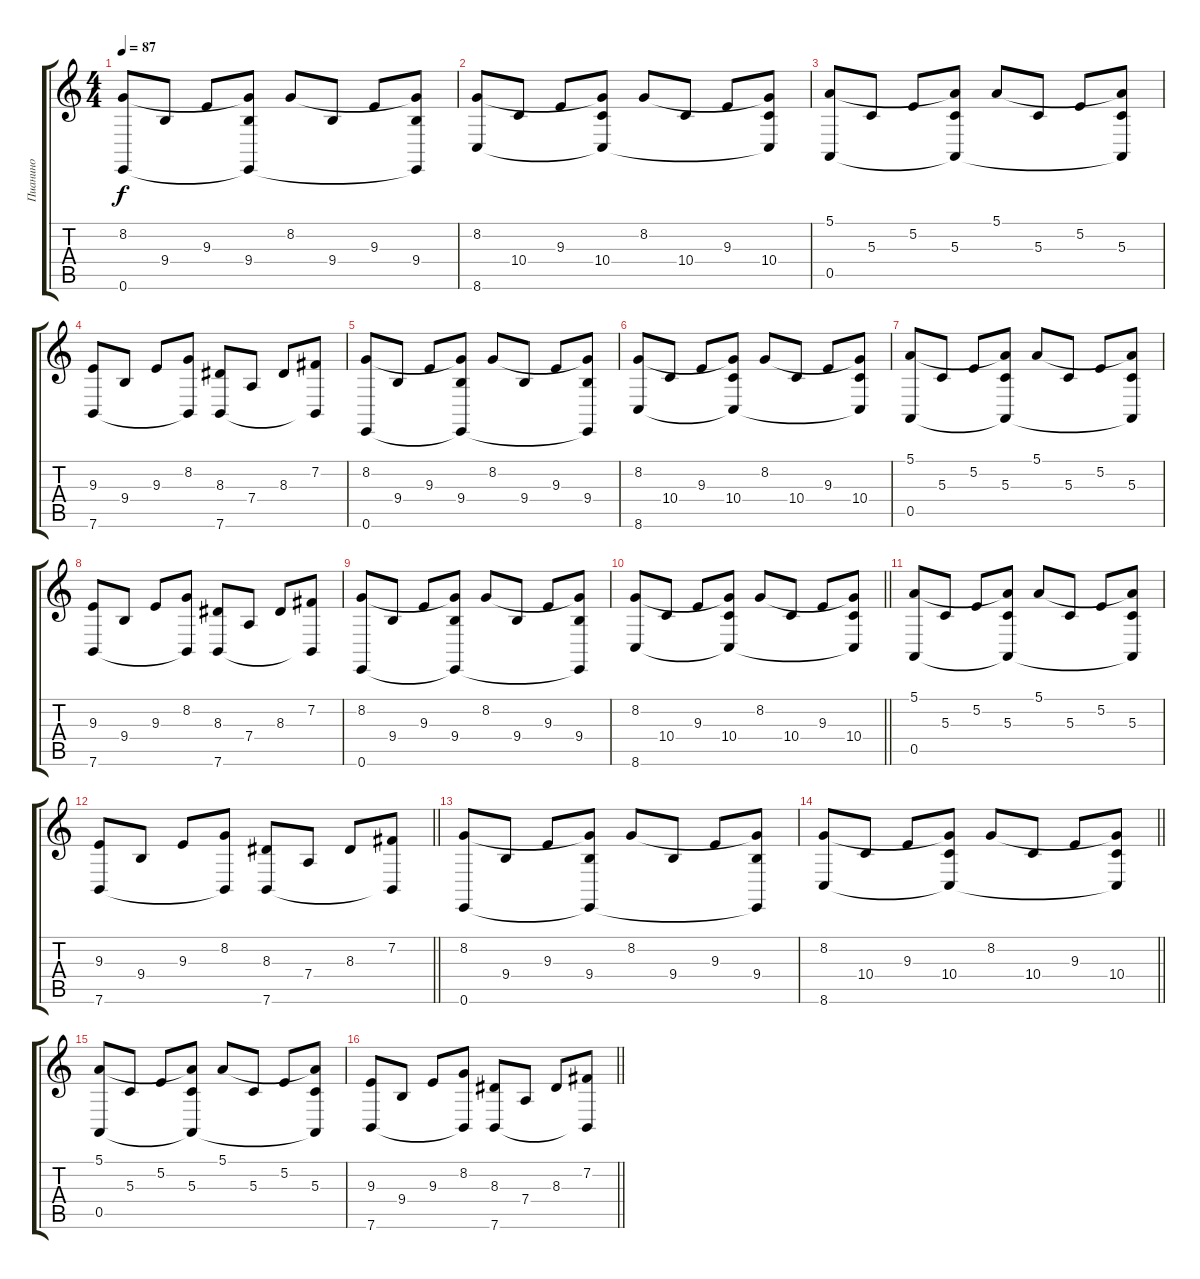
\track ("Пианино" "Пианино") {instrument acousticgrandpiano}
\staff {score tabs}
\tuning (E4 B3 G3 D3 A2 E2) {hide}
\ts (4 4)
\tempo 87
\clef g2
\ks c
(8.2 0.6).8{dy f} 9.4.8 9.3.8 (8.2{t} 9.4 0.6{t}).8 8.2.8 9.4.8 9.3.8 (8.2{t} 9.4 0.6{t}).8 |
(8.2 8.6).8 10.4.8 9.3.8 (8.2{t} 10.4 8.6{t}).8 8.2.8 10.4.8 9.3.8 (8.2{t} 10.4 8.6{t}).8 |
(5.1 0.5).8 5.3.8 5.2.8 (5.1{t} 5.3 0.5{t}).8 5.1.8 5.3.8 5.2.8 (5.1{t} 5.3 0.5{t}).8 |
(9.3 7.6).8 9.4.8 9.3.8 (8.2 7.6{t}).8 (8.3 7.6).8 7.4.8 8.3.8 (7.2 7.6{t}).8 |
(8.2 0.6).8 9.4.8 9.3.8 (8.2{t} 9.4 0.6{t}).8 8.2.8 9.4.8 9.3.8 (8.2{t} 9.4 0.6{t}).8 |
(8.2 8.6).8 10.4.8 9.3.8 (8.2{t} 10.4 8.6{t}).8 8.2.8 10.4.8 9.3.8 (8.2{t} 10.4 8.6{t}).8 |
(5.1 0.5).8 5.3.8 5.2.8 (5.1{t} 5.3 0.5{t}).8 5.1.8 5.3.8 5.2.8 (5.1{t} 5.3 0.5{t}).8 |
(9.3 7.6).8 9.4.8 9.3.8 (8.2 7.6{t}).8 (8.3 7.6).8 7.4.8 8.3.8 (7.2 7.6{t}).8 |
(8.2 0.6).8 9.4.8 9.3.8 (8.2{t} 9.4 0.6{t}).8 8.2.8 9.4.8 9.3.8 (8.2{t} 9.4 0.6{t}).8 |
\barLineRight lightlight
(8.2 8.6).8 10.4.8 9.3.8 (8.2{t} 10.4 8.6{t}).8 8.2.8 10.4.8 9.3.8 (8.2{t} 10.4 8.6{t}).8 |
(5.1 0.5).8 5.3.8 5.2.8 (5.1{t} 5.3 0.5{t}).8 5.1.8 5.3.8 5.2.8 (5.1{t} 5.3 0.5{t}).8 |
\barLineRight lightlight
(9.3 7.6).8 9.4.8 9.3.8 (8.2 7.6{t}).8 (8.3 7.6).8 7.4.8 8.3.8 (7.2 7.6{t}).8 |
(8.2 0.6).8 9.4.8 9.3.8 (8.2{t} 9.4 0.6{t}).8 8.2.8 9.4.8 9.3.8 (8.2{t} 9.4 0.6{t}).8 |
\barLineRight lightlight
(8.2 8.6).8 10.4.8 9.3.8 (8.2{t} 10.4 8.6{t}).8 8.2.8 10.4.8 9.3.8 (8.2{t} 10.4 8.6{t}).8 |
(5.1 0.5).8 5.3.8 5.2.8 (5.1{t} 5.3 0.5{t}).8 5.1.8 5.3.8 5.2.8 (5.1{t} 5.3 0.5{t}).8 |
\barLineRight lightlight
(9.3 7.6).8 9.4.8 9.3.8 (8.2 7.6{t}).8 (8.3 7.6).8 7.4.8 8.3.8 (7.2 7.6{t}).8
